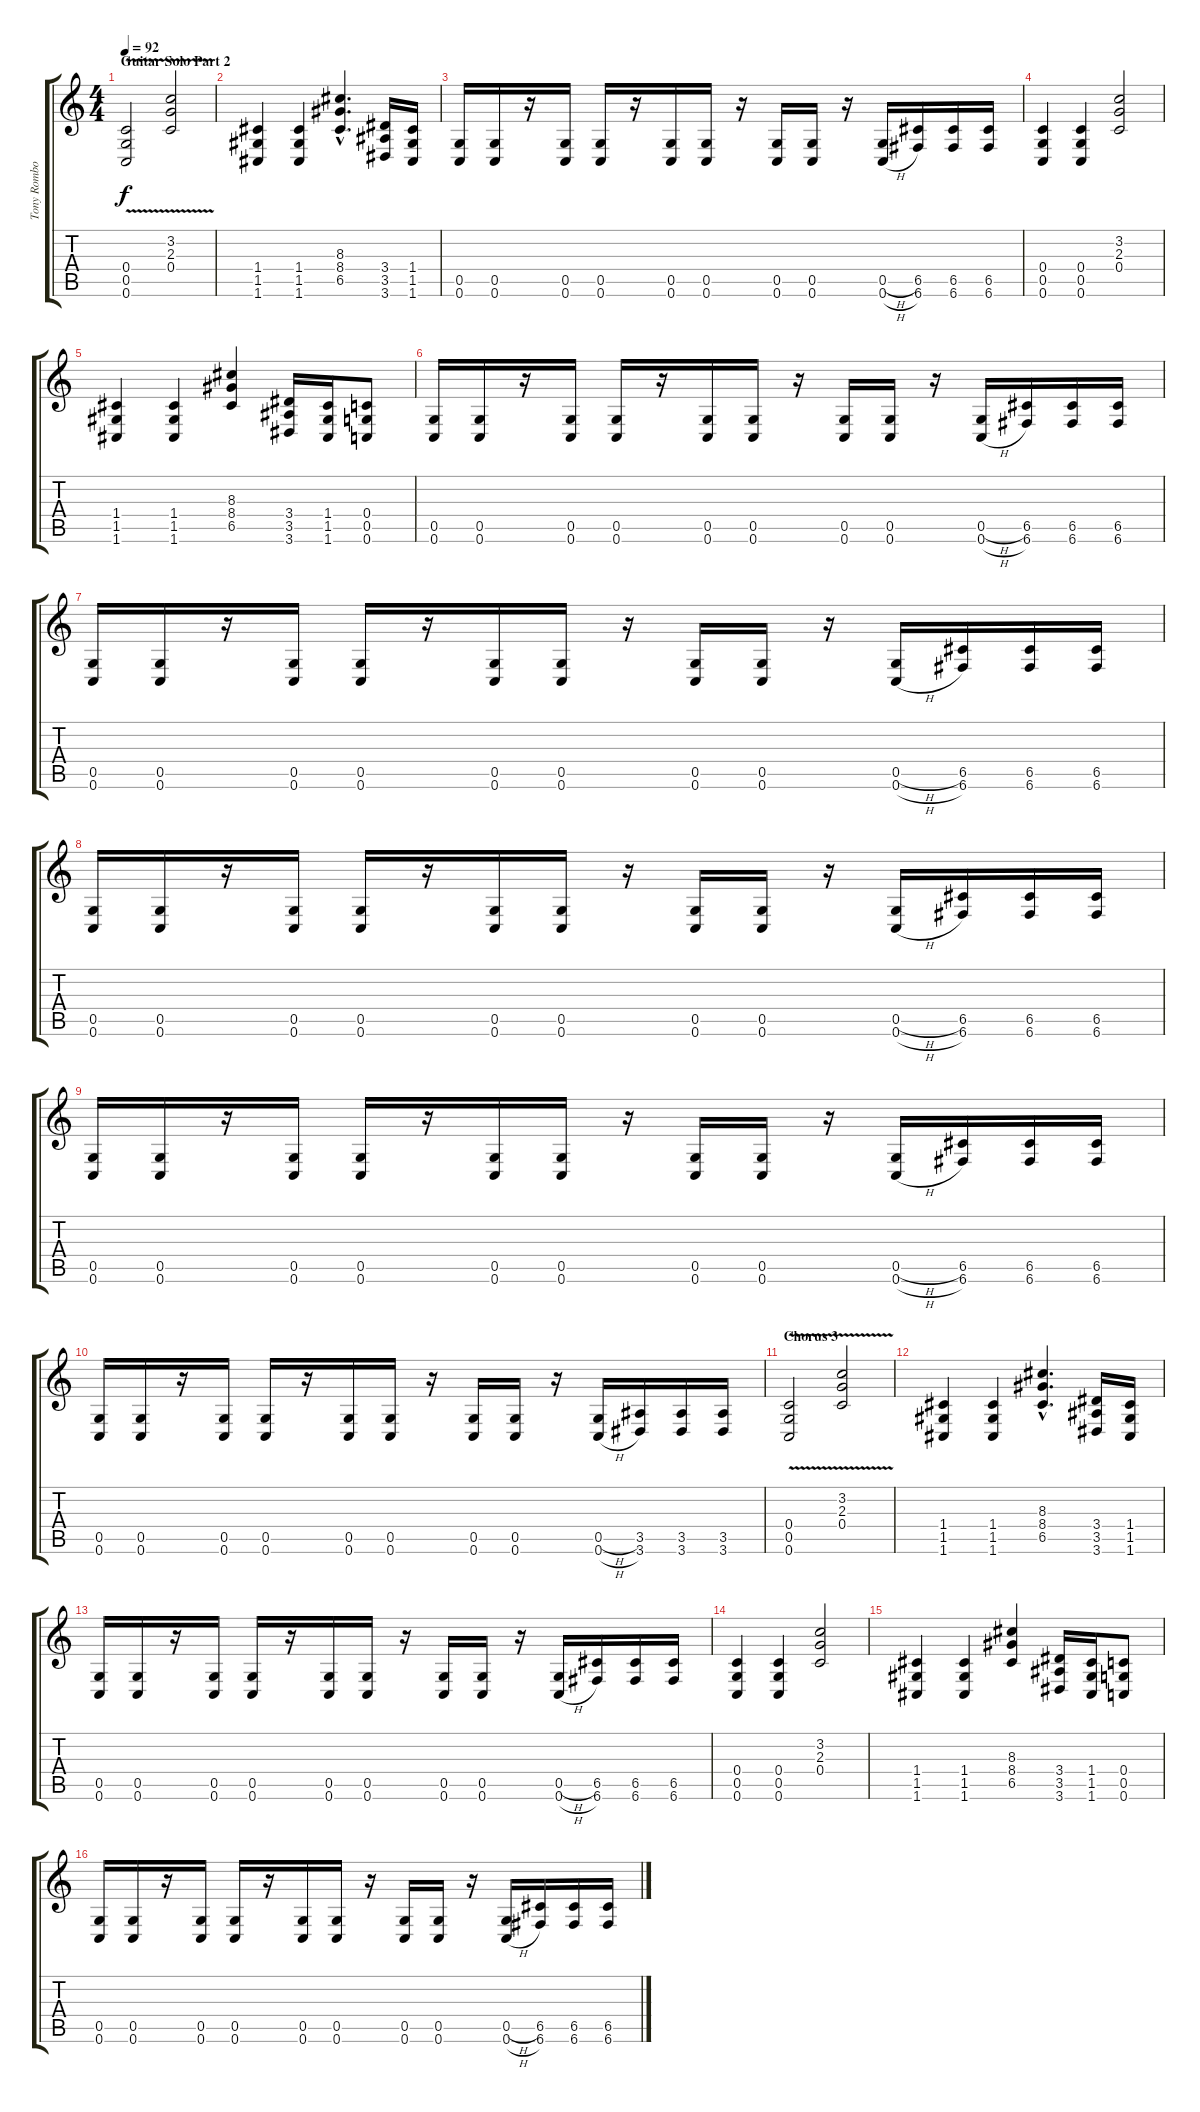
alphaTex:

\track ("Tony Rombola - Rythm Guitar" "Tony Rombo") {instrument distortionguitar}
\staff {score tabs}
\tuning (D4 A3 F3 C3 G2 C2) {hide}
\ts (4 4)
\section ("" "Guitar Solo Part 2")
\tempo 92
\clef g2
\ks c
(0.4{v} 0.5{v} 0.6{v}).2{dy f} (3.2{v} 2.3{v} 0.4{v}).2 |
(1.4 1.5 1.6).4 (1.4 1.5 1.6).4 (8.3{hac} 8.4{hac} 6.5{hac}).4{d} (3.4 3.5 3.6).16 (1.4 1.5 1.6).16 |
(0.5 0.6).16 (0.5 0.6).16 r.16 (0.5 0.6).16 (0.5 0.6).16 r.16 (0.5 0.6).16 (0.5 0.6).16 r.16 (0.5 0.6).16 (0.5 0.6).16 r.16 (0.5{h} 0.6{h}).16 (6.5 6.6).16 (6.5 6.6).16 (6.5 6.6).16 |
(0.4 0.5 0.6).4 (0.4 0.5 0.6).4 (3.2 2.3 0.4).2 |
(1.4 1.5 1.6).4 (1.4 1.5 1.6).4 (8.3 8.4 6.5).4 (3.4 3.5 3.6).16 (1.4 1.5 1.6).16 (0.4 0.5 0.6).8 |
(0.5 0.6).16 (0.5 0.6).16 r.16 (0.5 0.6).16 (0.5 0.6).16 r.16 (0.5 0.6).16 (0.5 0.6).16 r.16 (0.5 0.6).16 (0.5 0.6).16 r.16 (0.5{h} 0.6{h}).16 (6.5 6.6).16 (6.5 6.6).16 (6.5 6.6).16 |
(0.5 0.6).16 (0.5 0.6).16 r.16 (0.5 0.6).16 (0.5 0.6).16 r.16 (0.5 0.6).16 (0.5 0.6).16 r.16 (0.5 0.6).16 (0.5 0.6).16 r.16 (0.5{h} 0.6{h}).16 (6.5 6.6).16 (6.5 6.6).16 (6.5 6.6).16 |
(0.5 0.6).16 (0.5 0.6).16 r.16 (0.5 0.6).16 (0.5 0.6).16 r.16 (0.5 0.6).16 (0.5 0.6).16 r.16 (0.5 0.6).16 (0.5 0.6).16 r.16 (0.5{h} 0.6{h}).16 (6.5 6.6).16 (6.5 6.6).16 (6.5 6.6).16 |
(0.5 0.6).16 (0.5 0.6).16 r.16 (0.5 0.6).16 (0.5 0.6).16 r.16 (0.5 0.6).16 (0.5 0.6).16 r.16 (0.5 0.6).16 (0.5 0.6).16 r.16 (0.5{h} 0.6{h}).16 (6.5 6.6).16 (6.5 6.6).16 (6.5 6.6).16 |
(0.5 0.6).16 (0.5 0.6).16 r.16 (0.5 0.6).16 (0.5 0.6).16 r.16 (0.5 0.6).16 (0.5 0.6).16 r.16 (0.5 0.6).16 (0.5 0.6).16 r.16 (0.5{h} 0.6{h}).16 (3.5 3.6).16 (3.5 3.6).16 (3.5 3.6).16 |
\section ("" "Chorus 3")
(0.4{v} 0.5{v} 0.6{v}).2 (3.2{v} 2.3{v} 0.4{v}).2 |
(1.4 1.5 1.6).4 (1.4 1.5 1.6).4 (8.3{hac} 8.4{hac} 6.5{hac}).4{d} (3.4 3.5 3.6).16 (1.4 1.5 1.6).16 |
(0.5 0.6).16 (0.5 0.6).16 r.16 (0.5 0.6).16 (0.5 0.6).16 r.16 (0.5 0.6).16 (0.5 0.6).16 r.16 (0.5 0.6).16 (0.5 0.6).16 r.16 (0.5{h} 0.6{h}).16 (6.5 6.6).16 (6.5 6.6).16 (6.5 6.6).16 |
(0.4 0.5 0.6).4 (0.4 0.5 0.6).4 (3.2 2.3 0.4).2 |
(1.4 1.5 1.6).4 (1.4 1.5 1.6).4 (8.3 8.4 6.5).4 (3.4 3.5 3.6).16 (1.4 1.5 1.6).16 (0.4 0.5 0.6).8 |
(0.5 0.6).16 (0.5 0.6).16 r.16 (0.5 0.6).16 (0.5 0.6).16 r.16 (0.5 0.6).16 (0.5 0.6).16 r.16 (0.5 0.6).16 (0.5 0.6).16 r.16 (0.5{h} 0.6{h}).16 (6.5 6.6).16 (6.5 6.6).16 (6.5 6.6).16
